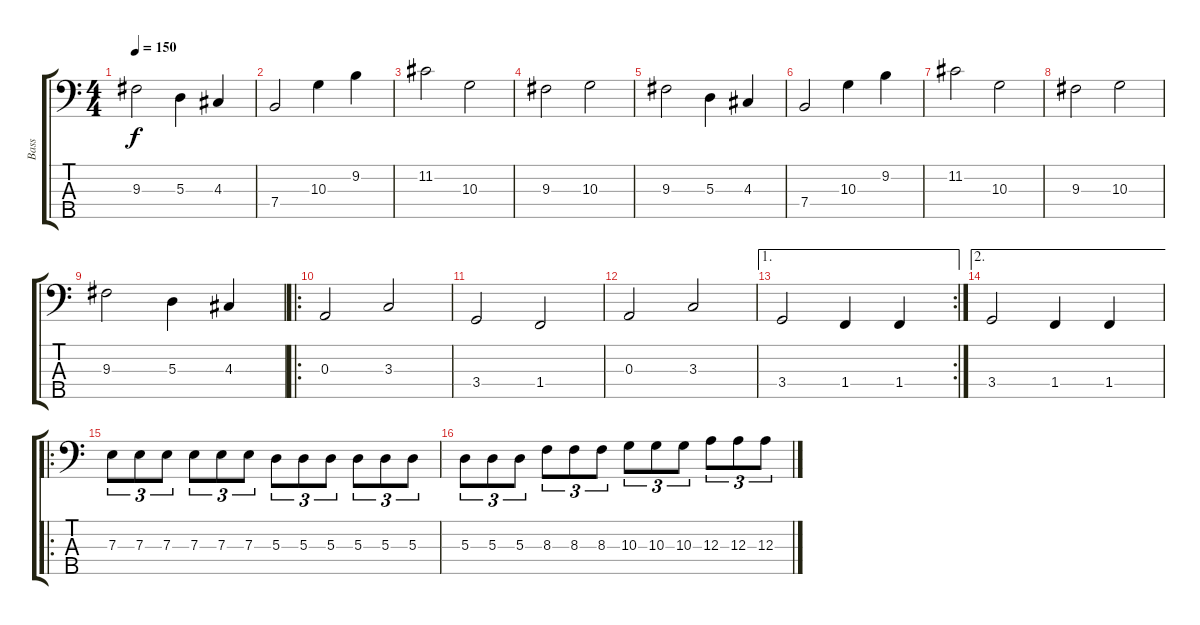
\track ("Bass" "Bass") {instrument electricbassfinger}
\staff {score tabs}
\tuning (G2 D2 A1 E1 B0) {hide}
\ts (4 4)
\tempo 150
\clef f4
\ks c
9.3.2{dy f} 5.3.4 4.3.4 |
7.4.2 10.3.4 9.2.4 |
11.2.2 10.3.2 |
9.3.2 10.3.2 |
9.3.2 5.3.4 4.3.4 |
7.4.2 10.3.4 9.2.4 |
11.2.2 10.3.2 |
9.3.2 10.3.2 |
9.3.2 5.3.4 4.3.4 |
\ro
0.3.2 3.3.2 |
3.4.2 1.4.2 |
0.3.2 3.3.2 |
\ae 1
\rc 2
3.4.2 1.4.4 1.4.4 |
\ae 2
3.4.2 1.4.4 1.4.4 |
\ro
7.3.8{tu (3 2)} 7.3.8{tu (3 2)} 7.3.8{tu (3 2)} 7.3.8{tu (3 2)} 7.3.8{tu (3 2)} 7.3.8{tu (3 2)} 5.3.8{tu (3 2)} 5.3.8{tu (3 2)} 5.3.8{tu (3 2)} 5.3.8{tu (3 2)} 5.3.8{tu (3 2)} 5.3.8{tu (3 2)} |
5.3.8{tu (3 2)} 5.3.8{tu (3 2)} 5.3.8{tu (3 2)} 8.3.8{tu (3 2)} 8.3.8{tu (3 2)} 8.3.8{tu (3 2)} 10.3.8{tu (3 2)} 10.3.8{tu (3 2)} 10.3.8{tu (3 2)} 12.3.8{tu (3 2)} 12.3.8{tu (3 2)} 12.3.8{tu (3 2)}
